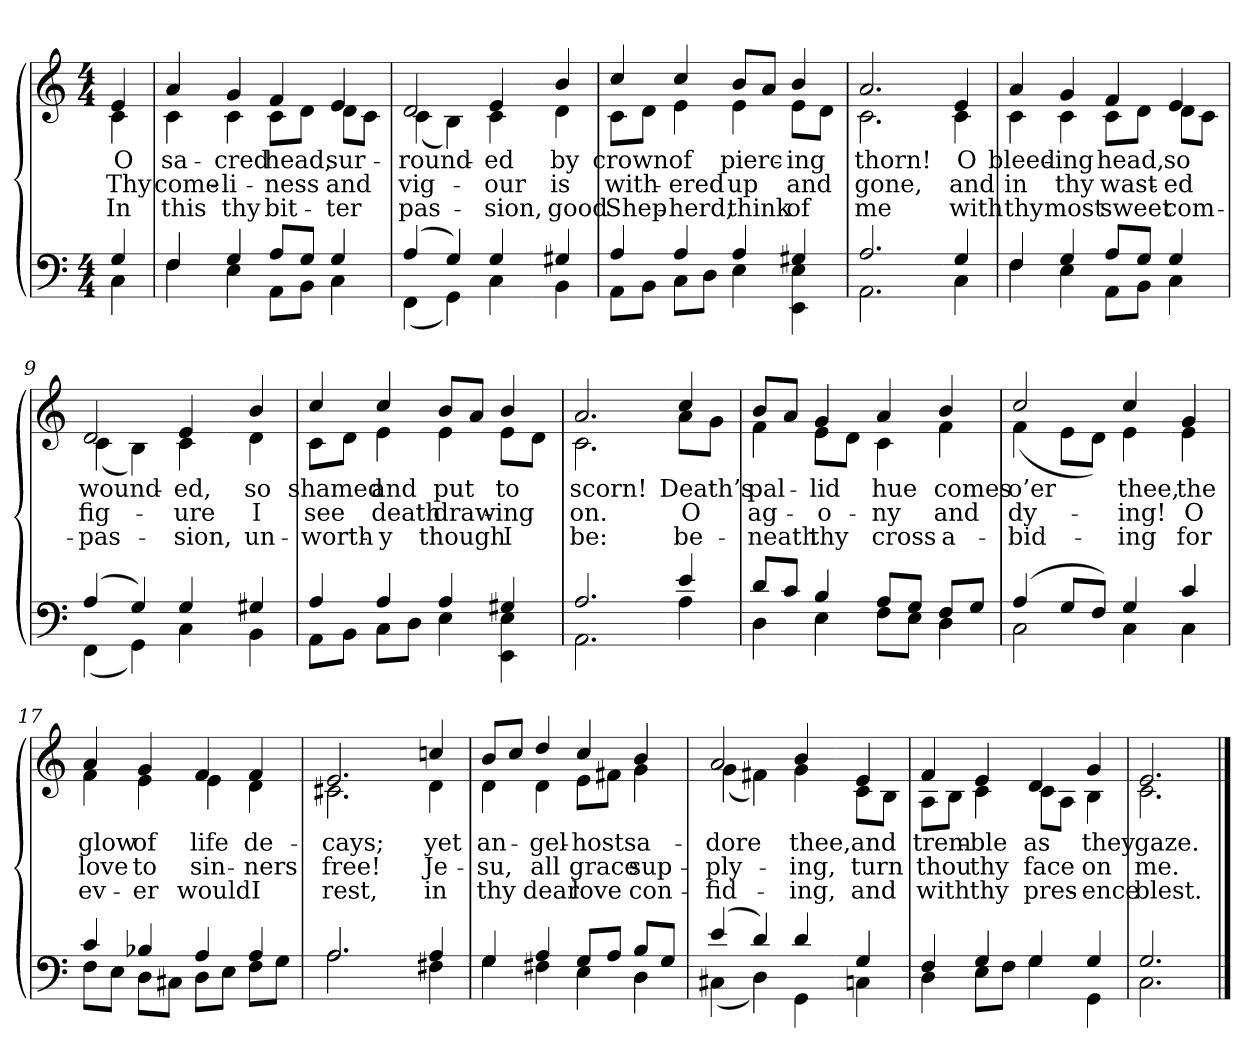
**kern	**kern	**text	**text	**text
*part2	*part1	*part1	*part1	*part1
*staff2	*staff1	*staff1	*staff1	*staff1
*clefF4	*clefG2	*	*	*
*k[]	*k[]	*	*	*
*M4/4	*M4/4	*	*	*
=1	=1	=1	=1	=1
*^	*	*	*	*
!	!	!LO:TX:b:i:t=Verse	!	!	!
!	!	!	!LO:LY:b	!LO:LY:b	!LO:LY:b
*	*	*^	*	*	*
4G/	4C\	4e/	4c\	O	Thy	In
=2	=2	=2	=2	=2	=2	=2
!	!	!	!	!LO:LY:b	!LO:LY:b	!LO:LY:b
4F/	4F\	4a/	4c\	sa-	come-	this
!	!	!	!	!LO:LY:b	!LO:LY:b	!LO:LY:b
4G/	4E\	4g/	4c\	-cred	-li-	thy
!	!	!	!	!LO:LY:b	!LO:LY:b	!LO:LY:b
8A/L	8AA\L	4f/	8c\L	head,	-ness	bit-
8G/J	8BB\J	.	8d\J	.	.	.
!	!	!	!	!LO:LY:b	!LO:LY:b	!LO:LY:b
4G/	4C\	4e/	8d\L	sur-	and	-ter
.	.	.	8c\J	.	.	.
=3	=3	=3	=3	=3	=3	=3
!	!	!	!	!LO:LY:b	!LO:LY:b	!LO:LY:b
(>4A/	(<4FF\	2d/	(<4c\	-round-	vig-	pas-
4G/)	4GG\)	.	4B\)	.	.	.
!	!	!	!	!LO:LY:b	!LO:LY:b	!LO:LY:b
4G/	4C\	4e/	4c\	-ed	-our	-sion,
=4-	=4-	=4-	=4-	=4-	=4-	=4-
!	!	!	!	!LO:LY:b	!LO:LY:b	!LO:LY:b
4G#X/	4BB\	4b/	4d\	by	is	good
!!LO:LB:g=z	!!
=5	=5	=5	=5	=5	=5	=5
!	!	!	!	!LO:LY:b	!LO:LY:b	!LO:LY:b
4A/	8AA\L	4cc/	8c\L	crown	with-	Shep-
.	8BB\J	.	8d\J	.	.	.
!	!	!	!	!LO:LY:b	!LO:LY:b	!LO:LY:b
4A/	8C\L	4cc/	4e\	of	-ered	-herd,
.	8D\J	.	.	.	.	.
!	!	!	!	!LO:LY:b	!LO:LY:b	!LO:LY:b
4A/	4E\	8b/L	4e\	pierc-	up	think
.	.	8a/J	.	.	.	.
!	!	!	!	!LO:LY:b	!LO:LY:b	!LO:LY:b
4G#X/	4EE!\ 4E\	4b/	8e\L	-ing	and	of
.	.	.	8d\J	.	.	.
=6	=6	=6	=6	=6	=6	=6
!	!	!	!	!LO:LY:b	!LO:LY:b	!LO:LY:b
2.A/	2.AA\	2.a/	2.c\	thorn!	gone,	me
!!LO:LB:g=z	!!
=7-	=7-	=7-	=7-	=7-	=7-	=7-
!	!	!	!	!LO:LY:b	!LO:LY:b	!LO:LY:b
4G/	4C\	4e/	4c\	O	and	with
=8	=8	=8	=8	=8	=8	=8
!	!	!	!	!LO:LY:b	!LO:LY:b	!LO:LY:b
4F/	4F\	4a/	4c\	bleed-	in	thy
!	!	!	!	!LO:LY:b	!LO:LY:b	!LO:LY:b
4G/	4E\	4g/	4c\	-ing	thy	most
!	!	!	!	!LO:LY:b	!LO:LY:b	!LO:LY:b
8A/L	8AA\L	4f/	8c\L	head,	wast-	sweet
8G/J	8BB\J	.	8d\J	.	.	.
!	!	!	!	!LO:LY:b	!LO:LY:b	!LO:LY:b
4G/	4C\	4e/	8d\L	so	-ed	com-
.	.	.	8c\J	.	.	.
=9	=9	=9	=9	=9	=9	=9
!	!	!	!	!LO:LY:b	!LO:LY:b	!LO:LY:b
(>4A/	(<4FF\	2d/	(<4c\	wound-	fig-	-pas-
4G/)	4GG\)	.	4B\)	.	.	.
!	!	!	!	!LO:LY:b	!LO:LY:b	!LO:LY:b
4G/	4C\	4e/	4c\	-ed,	-ure	-sion,
!!LO:LB:g=z	!!
=10-	=10-	=10-	=10-	=10-	=10-	=10-
!	!	!	!	!LO:LY:b	!LO:LY:b	!LO:LY:b
4G#X/	4BB\	4b/	4d\	so	I	un-
=11	=11	=11	=11	=11	=11	=11
!	!	!	!	!LO:LY:b	!LO:LY:b	!LO:LY:b
4A/	8AA\L	4cc/	8c\L	shamed	see	-worth-
.	8BB\J	.	8d\J	.	.	.
!	!	!	!	!LO:LY:b	!LO:LY:b	!LO:LY:b
4A/	8C\L	4cc/	4e\	and	death	-y
.	8D\J	.	.	.	.	.
!	!	!	!	!LO:LY:b	!LO:LY:b	!LO:LY:b
4A/	4E\	8b/L	4e\	put	draw-	though
.	.	8a/J	.	.	.	.
!	!	!	!	!LO:LY:b	!LO:LY:b	!LO:LY:b
4G#X/	4EE!\ 4E\	4b/	8e\L	to	-ing	I
.	.	.	8d\J	.	.	.
=12	=12	=12	=12	=12	=12	=12
!	!	!	!	!LO:LY:b	!LO:LY:b	!LO:LY:b
2.A/	2.AA\	2.a/	2.c\	scorn!	on.	be:
!!LO:LB:g=z	!!
=13-	=13-	=13-	=13-	=13-	=13-	=13-
!	!	!	!	!LO:LY:b	!LO:LY:b	!LO:LY:b
4e/	4A\	4cc/	8a\L	Death’s	O	be-
.	.	.	8g\J	.	.	.
=14	=14	=14	=14	=14	=14	=14
!	!	!	!	!LO:LY:b	!LO:LY:b	!LO:LY:b
8d/L	4D\	8b/L	4f\	pal-	ag-	-neath
8c/J	.	8a/J	.	.	.	.
!	!	!	!	!LO:LY:b	!LO:LY:b	!LO:LY:b
4B/	4E\	4g/	8e\L	-lid	-o-	thy
.	.	.	8d\J	.	.	.
!	!	!	!	!LO:LY:b	!LO:LY:b	!LO:LY:b
8A/L	8F\L	4a/	4c\	hue	-ny	cross
8G/J	8E\J	.	.	.	.	.
!	!	!	!	!LO:LY:b	!LO:LY:b	!LO:LY:b
8F/L	4D\	4b/	4f\	comes	and	a-
8G/J	.	.	.	.	.	.
=15	=15	=15	=15	=15	=15	=15
!	!	!	!	!LO:LY:b	!LO:LY:b	!LO:LY:b
(>4A/	2C\	2cc/	(<4f\	o’er	dy-	-bid-
8G/L	.	.	8e\L	.	.	.
8F/J)	.	.	8d\J)	.	.	.
!	!	!	!	!LO:LY:b	!LO:LY:b	!LO:LY:b
4G/	4C\	4cc/	4e\	thee,	-ing!	-ing
!!LO:LB:g=z	!!
=16-	=16-	=16-	=16-	=16-	=16-	=16-
!	!	!	!	!LO:LY:b	!LO:LY:b	!LO:LY:b
4c/	4C\	4g/	4e\	the	O	for
=17	=17	=17	=17	=17	=17	=17
!	!	!	!	!LO:LY:b	!LO:LY:b	!LO:LY:b
4c/	8F\L	4a/	4f\	glow	love	ev-
.	8E\J	.	.	.	.	.
!	!	!	!	!LO:LY:b	!LO:LY:b	!LO:LY:b
4B-X/	8D\L	4g/	4e\	of	to	-er
.	8C#X\J	.	.	.	.	.
!	!	!	!	!LO:LY:b	!LO:LY:b	!LO:LY:b
4A/	8D\L	4f/	4e\	life	sin-	would
.	8E\J	.	.	.	.	.
!	!	!	!	!LO:LY:b	!LO:LY:b	!LO:LY:b
4A/	8F\L	4f/	4d\	de-	-ners	I
.	8G\J	.	.	.	.	.
=18	=18	=18	=18	=18	=18	=18
!	!	!	!	!LO:LY:b	!LO:LY:b	!LO:LY:b
2.A/	2.A\	2.e/	2.c#X\	-cays;	free!	rest,
!!LO:LB:g=z	!!
=19-	=19-	=19-	=19-	=19-	=19-	=19-
!	!	!	!	!LO:LY:b	!LO:LY:b	!LO:LY:b
4A/	4F#X\	4ccni/	4d\	yet	Je-	in
=20	=20	=20	=20	=20	=20	=20
!	!	!	!	!LO:LY:b	!LO:LY:b	!LO:LY:b
4G/	4G\	8b/L	4d\	an-	-su,	thy
.	.	8cc/J	.	.	.	.
!	!	!	!	!LO:LY:b	!LO:LY:b	!LO:LY:b
4A/	4F#X\	4dd/	4d\	-gel--	all	dear
!	!	!	!	!LO:LY:b	!LO:LY:b	!LO:LY:b
8G/L	4E\	4cc/	8e\L	-hosts	grace	love
8A/J	.	.	8f#X\J	.	.	.
!	!	!	!	!LO:LY:b	!LO:LY:b	!LO:LY:b
8B/L	4D\	4b/	4g\	a-	sup-	con-
8G/J	.	.	.	.	.	.
=21	=21	=21	=21	=21	=21	=21
!	!	!	!	!LO:LY:b	!LO:LY:b	!LO:LY:b
(>4e/	(<4C#X\	2a/	(<4g\	-dore	-ply-	-fid-
4d/)	4D\)	.	4f#X\)	.	.	.
!	!	!	!	!LO:LY:b	!LO:LY:b	!LO:LY:b
4d/	4GG\	4b/	4g\	thee,	-ing,	-ing,
!!LO:LB:g=z	!!
=22-	=22-	=22-	=22-	=22-	=22-	=22-
!	!	!	!	!LO:LY:b	!LO:LY:b	!LO:LY:b
4G/	4Cni\	4e/	8c\L	and	turn	and
.	.	.	8B\J	.	.	.
=23	=23	=23	=23	=23	=23	=23
!	!	!	!	!LO:LY:b	!LO:LY:b	!LO:LY:b
4F/	4D\	4f/	8A\L	trem-	thou	with
.	.	.	8B\J	.	.	.
!	!	!	!	!LO:LY:b	!LO:LY:b	!LO:LY:b
4G/	8E\L	4e/	4c\	-ble	thy	thy
.	8F\J	.	.	.	.	.
!	!	!	!	!LO:LY:b	!LO:LY:b	!LO:LY:b
4G/	4G\	4d/	8c\L	as	face	pres-
.	.	.	8A\J	.	.	.
!	!	!	!	!LO:LY:b	!LO:LY:b	!LO:LY:b
4G/	4GG\	4g/	4B\	they	on	-ence
=24	=24	=24	=24	=24	=24	=24
!	!	!	!	!LO:LY:b	!LO:LY:b	!LO:LY:b
2.G/	2.C\	2.e/	2.c\	gaze.	me.	blest.
*v	*v	*	*	*	*	*
*	*v	*v	*	*	*
==	==	==	==	==
*-	*-	*-	*-	*-
